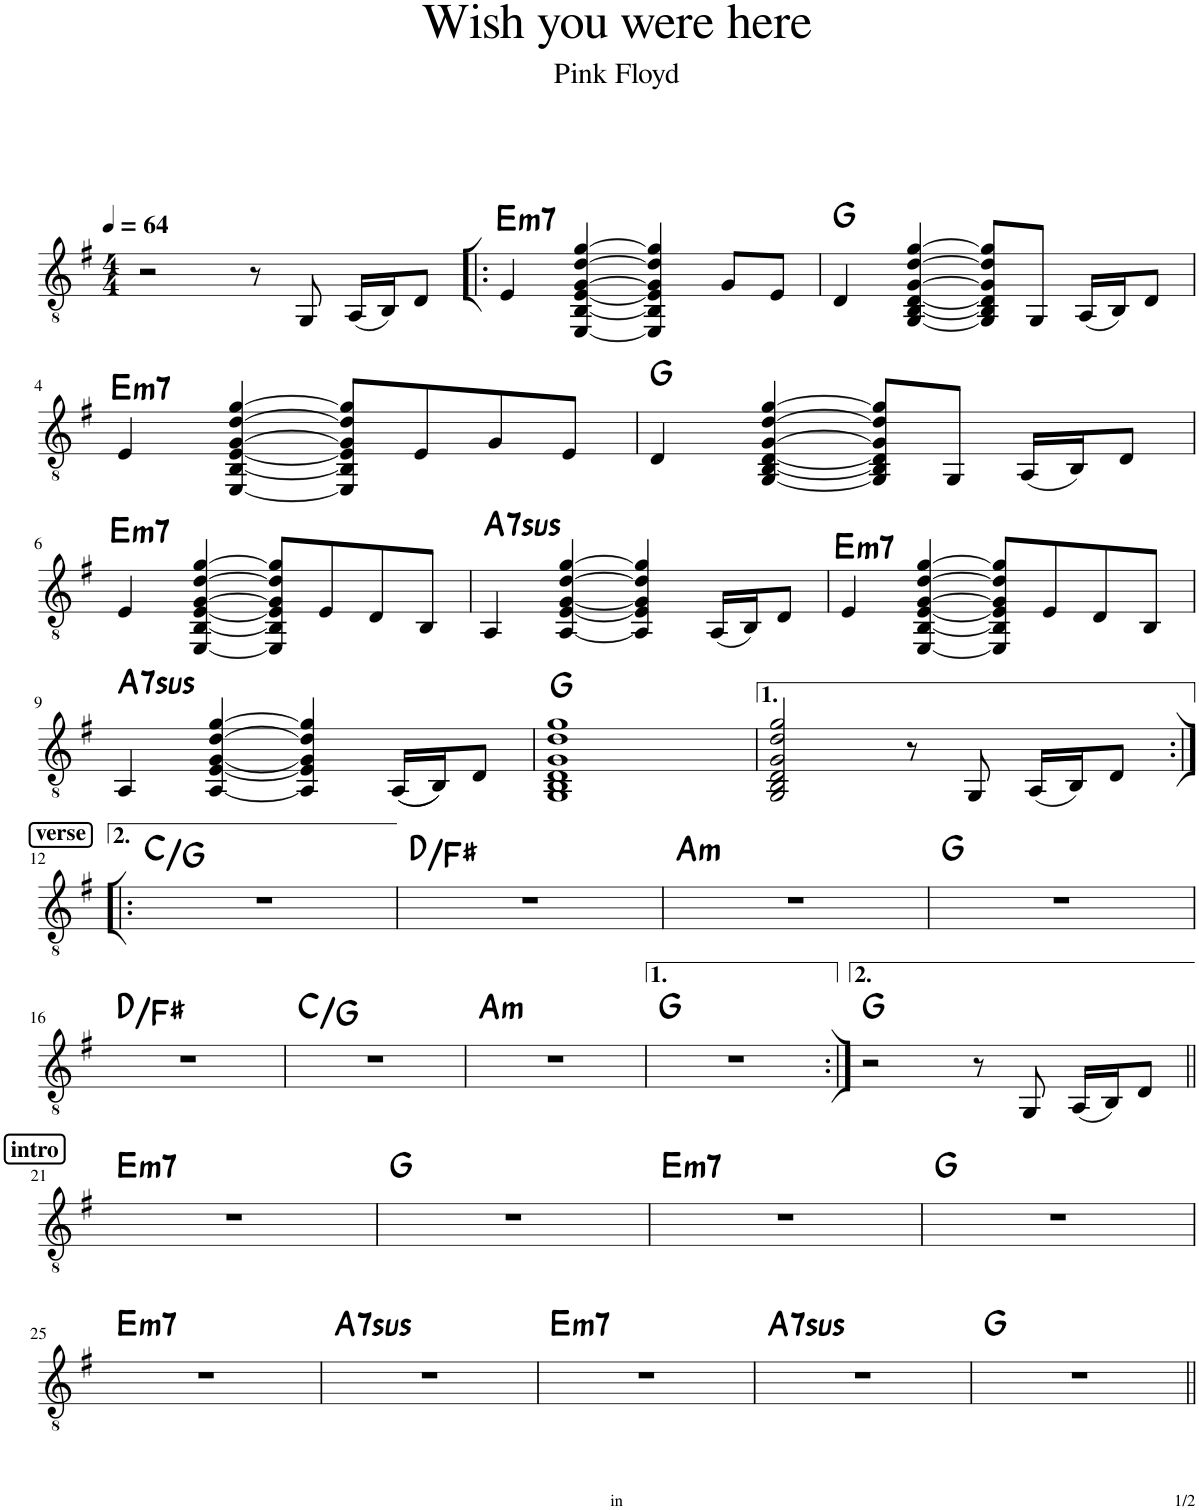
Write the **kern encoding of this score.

**kern	**harte
*part1	*part1
*staff1	*
*I"Classical Guitar	*
*I'Guit.	*
*clefGv2	*
*k[f#]	*
*M4/4	*
*MM64	*
=1	=1
2r	.
8r	.
8GG/	.
(16AA/LL	.
16BB/J)	.
8D/J	.
=2!|:	=2!|:
!	!LO:H:kt=m7
4E/	E:min7
[4EE/ [4BB/ [4E/ [4G/ [4d/ [4g/	.
4EE/] 4BB/] 4E/] 4G/] 4d/] 4g/]	.
8G/L	.
8E/J	.
=3	=3
4D/	G:maj
[4GG/ [4BB/ [4D/ [4G/ [4d/ [4g/	.
8GG/] 8BB/] 8D/] 8G/] 8d/] 8g/]L	.
8GG/J	.
(16AA/LL	.
16BB/J)	.
8D/J	.
!!LO:LB:g=z
=4	=4
!	!LO:H:kt=m7
4E/	E:min7
[4EE/ [4BB/ [4E/ [4G/ [4d/ [4g/	.
8EE/] 8BB/] 8E/] 8G/] 8d/] 8g/]L	.
8E/	.
8G/	.
8E/J	.
=5	=5
4D/	G:maj
[4GG/ [4BB/ [4D/ [4G/ [4d/ [4g/	.
8GG/] 8BB/] 8D/] 8G/] 8d/] 8g/]L	.
8GG/J	.
(16AA/LL	.
16BB/J)	.
8D/J	.
!!LO:LB:g=z
=6	=6
!	!LO:H:kt=m7
4E/	E:min7
[4EE/ [4BB/ [4E/ [4G/ [4d/ [4g/	.
8EE/] 8BB/] 8E/] 8G/] 8d/] 8g/]L	.
8E/	.
8D/	.
8BB/J	.
=7	=7
!	!LO:H:kt=7sus
4AA/	A:sus4(7)
[4AA/ [4E/ [4Gn/ [4d/ [4gn/	.
4AA/] 4E/] 4G/] 4d/] 4g/]	.
(16AA/LL	.
16BB/J)	.
8D/J	.
=8	=8
!	!LO:H:kt=m7
4E/	E:min7
[4EE/ [4BB/ [4E/ [4G/ [4d/ [4g/	.
8EE/] 8BB/] 8E/] 8G/] 8d/] 8g/]L	.
8E/	.
8D/	.
8BB/J	.
!!LO:LB:g=z
=9	=9
!	!LO:H:kt=7sus
4AA/	A:sus4(7)
[4AA/ [4E/ [4Gn/ [4d/ [4gn/	.
4AA/] 4E/] 4G/] 4d/] 4g/]	.
((16AA/LL	.
16BB/J))	.
8D/J	.
=10	=10
1GG 1BB 1D 1G 1d 1g	G:maj
=11	=11
2GG/ 2BB/ 2D/ 2G/ 2d/ 2g/	.
8r	.
8GG/	.
(16AA/LL	.
16BB/J)	.
8D/J	.
!!LO:LB:g=z
!!LO:REH:place=s1:a:B:cj:fs=11:t=verse
=12:|!|:	=12:|!|:
1r	C:maj/5
=13	=13
1r	D:maj/3
=14	=14
!	!LO:H:kt=m
1r	A:min
=15	=15
1r	G:maj
!!LO:LB:g=z
=16	=16
1r	D:maj/3
=17	=17
1r	C:maj/5
=18	=18
!	!LO:H:kt=m
1r	A:min
=19	=19
1r	G:maj
=20:|!	=20:|!
2r	G:maj
8r	.
8GG/	.
(16AA/LL	.
16BB/J)	.
8D/J	.
!!LO:LB:g=z
!!LO:REH:place=s1:a:B:cj:fs=11:t=intro
=21||	=21||
!	!LO:H:kt=m7
1r	E:min7
=22	=22
1r	G:maj
=23	=23
!	!LO:H:kt=m7
1r	E:min7
=24	=24
1r	G:maj
!!LO:LB:g=z
=25	=25
!	!LO:H:kt=m7
1r	E:min7
=26	=26
!	!LO:H:kt=7sus
1r	A:sus4(7)
=27	=27
!	!LO:H:kt=m7
1r	E:min7
=28	=28
!	!LO:H:kt=7sus
1r	A:sus4(7)
=29	=29
1r	G:maj
=||	=||
*-	*-
